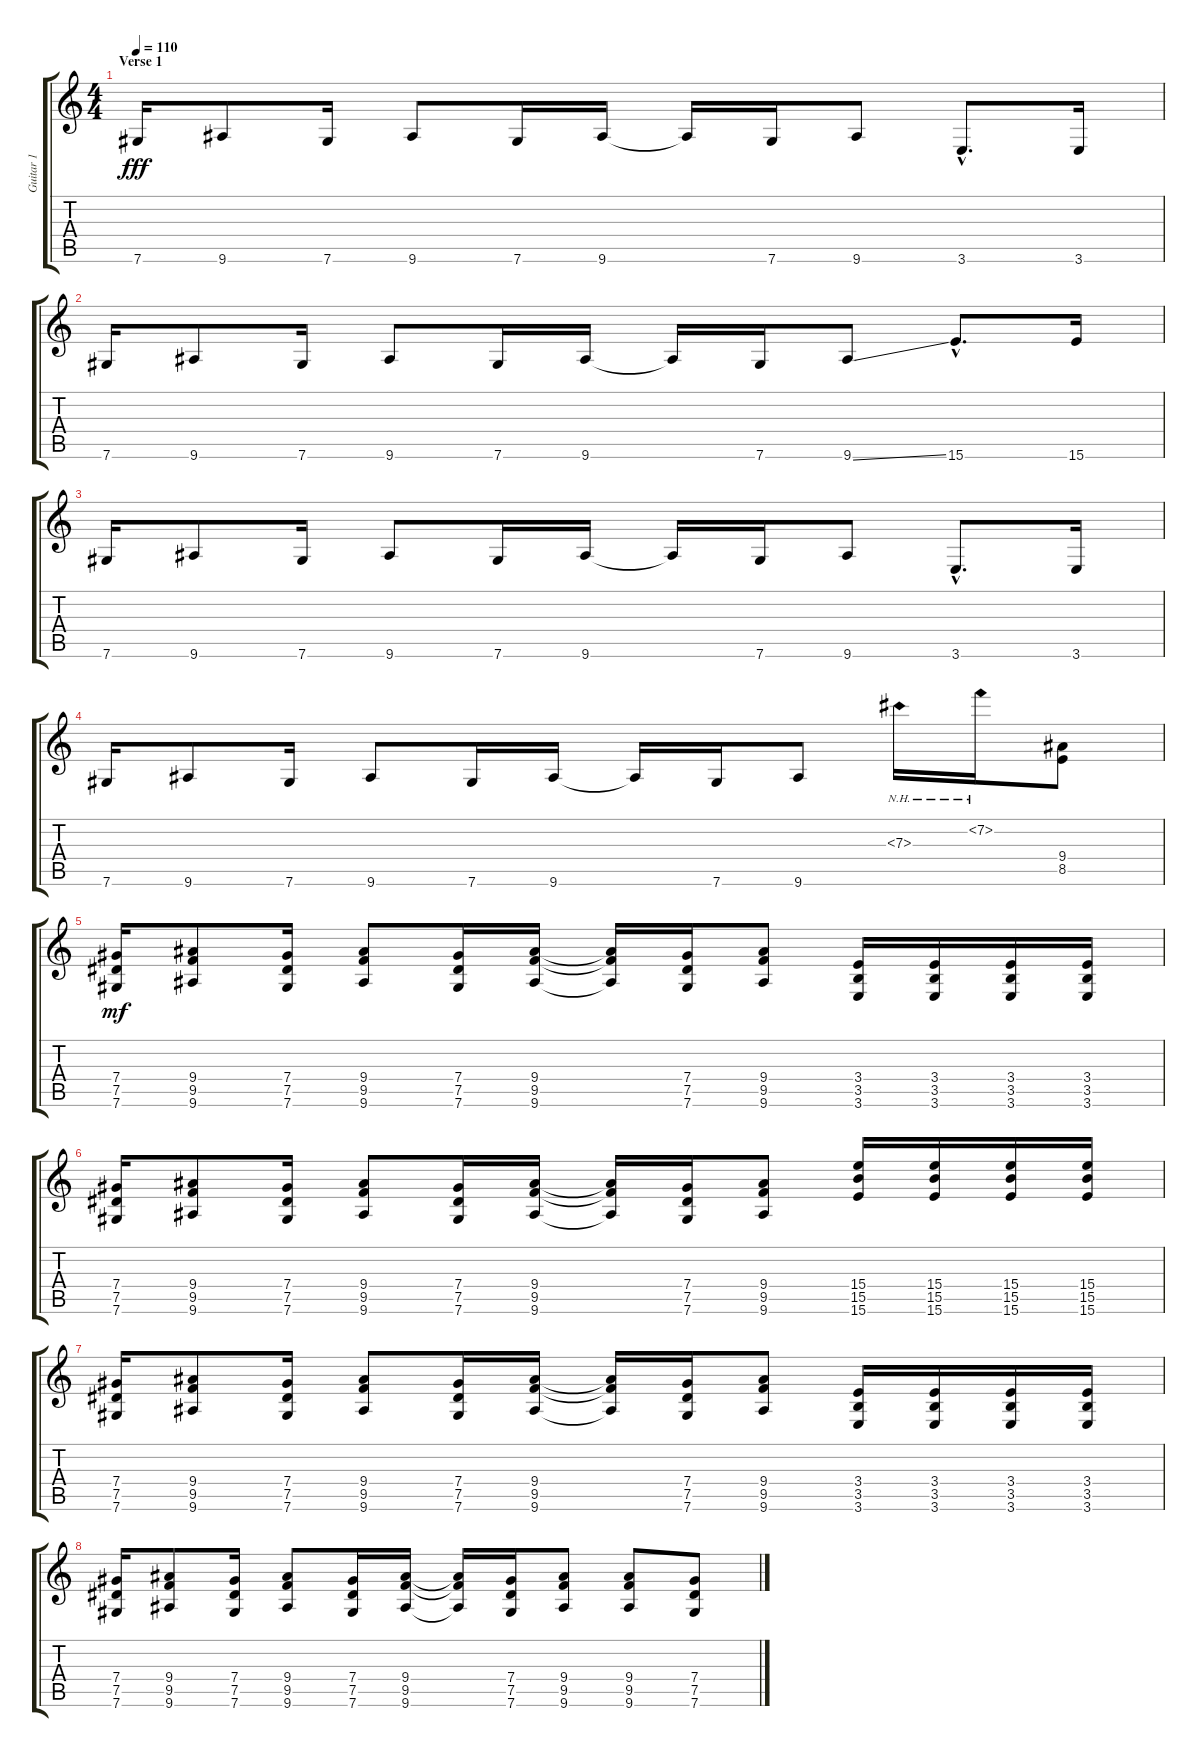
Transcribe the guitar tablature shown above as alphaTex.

\track ("Guitar 1" "Guitar 1") {instrument distortionguitar}
\staff {score tabs}
\tuning (Eb4 Bb3 Gb3 Db3 Ab2 Db2) {hide}
\ts (4 4)
\section ("" "Verse 1")
\tempo 110
\clef g2
\ks c
7.6.16{dy fff} 9.6.8 7.6.16 9.6.8 7.6.16 9.6.16 9.6{t}.16 7.6.16 9.6.8 3.6{hac}.8{d} 3.6.16 |
7.6.16 9.6.8 7.6.16 9.6.8 7.6.16 9.6.16 9.6{t}.16 7.6.16 9.6{ss}.8 15.6{hac}.8{d} 15.6.16 |
7.6.16 9.6.8 7.6.16 9.6.8 7.6.16 9.6.16 9.6{t}.16 7.6.16 9.6.8 3.6{hac}.8{d} 3.6.16 |
7.6.16 9.6.8 7.6.16 9.6.8 7.6.16 9.6.16 9.6{t}.16 7.6.16 9.6.8 7.3{nh}.16 7.2{nh}.16 (9.4 8.5).8 |
(7.4 7.5 7.6).16{dy mf} (9.4 9.5 9.6).8 (7.4 7.5 7.6).16 (9.4 9.5 9.6).8 (7.4 7.5 7.6).16 (9.4 9.5 9.6).16 (9.4{t} 9.5{t} 9.6{t}).16 (7.4 7.5 7.6).16 (9.4 9.5 9.6).8 (3.4 3.5 3.6).16 (3.4 3.5 3.6).16 (3.4 3.5 3.6).16 (3.4 3.5 3.6).16 |
(7.4 7.5 7.6).16 (9.4 9.5 9.6).8 (7.4 7.5 7.6).16 (9.4 9.5 9.6).8 (7.4 7.5 7.6).16 (9.4 9.5 9.6).16 (9.4{t} 9.5{t} 9.6{t}).16 (7.4 7.5 7.6).16 (9.4 9.5 9.6).8 (15.4 15.5 15.6).16 (15.4 15.5 15.6).16 (15.4 15.5 15.6).16 (15.4 15.5 15.6).16 |
(7.4 7.5 7.6).16 (9.4 9.5 9.6).8 (7.4 7.5 7.6).16 (9.4 9.5 9.6).8 (7.4 7.5 7.6).16 (9.4 9.5 9.6).16 (9.4{t} 9.5{t} 9.6{t}).16 (7.4 7.5 7.6).16 (9.4 9.5 9.6).8 (3.4 3.5 3.6).16 (3.4 3.5 3.6).16 (3.4 3.5 3.6).16 (3.4 3.5 3.6).16 |
(7.4 7.5 7.6).16 (9.4 9.5 9.6).8 (7.4 7.5 7.6).16 (9.4 9.5 9.6).8 (7.4 7.5 7.6).16 (9.4 9.5 9.6).16 (9.4{t} 9.5{t} 9.6{t}).16 (7.4 7.5 7.6).16 (9.4 9.5 9.6).8 (9.4 9.5 9.6).8 (7.4{ss} 7.5{ss} 7.6{ss}).8
